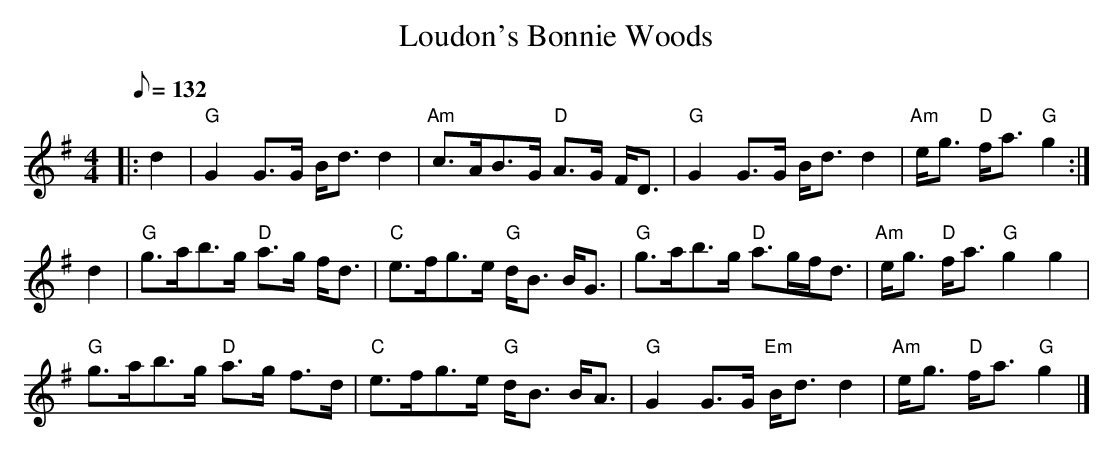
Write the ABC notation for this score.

X:1
T:Loudon's Bonnie Woods
M:4/4
L:1/8
Q:132
K:G
|:d2 |\
"G" G2 G>G     B<d d2 | "Am" c>AB>G "D" A>G F<D | "G" G2 G>G      B<d d2| "Am" e<g "D" f<a "G" g2    :|!
d2 |\
"G" g>ab>g "D" a>g f<d | "C"  e>fg>e "G" d<B B<G | "G" g>ab>g "D"  a>gf<d | "Am" e<g "D" f<a "G" g2 g2  |!
"G" g>ab>g "D" a>g f>d | "C"  e>fg>e "G" d<B B<A | "G" G2 G>G "Em" B<d d2 | "Am" e<g "D" f<a "G" g2     |]
